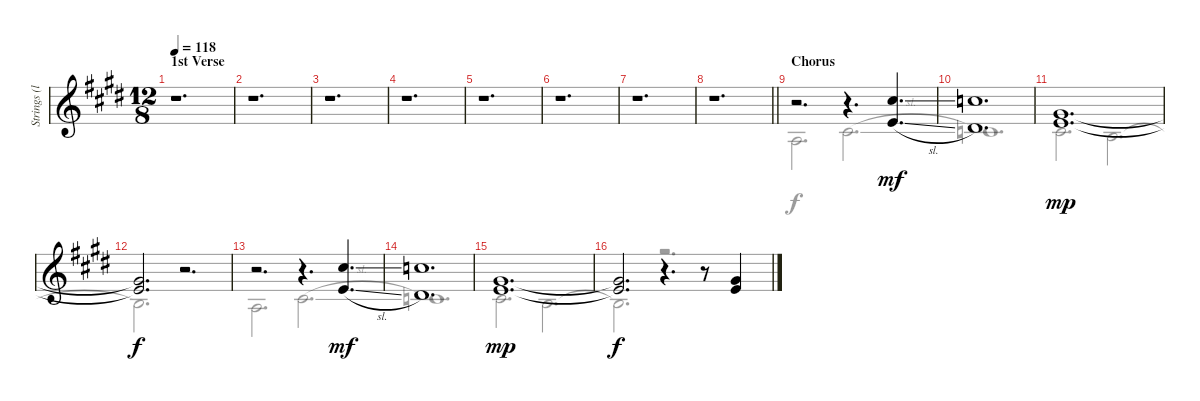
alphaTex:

\track ("Strings (left speaker)" "Strings (l") {instrument stringensemble1}
\staff {score}
\tuning (E4 B3 G3 D3 A2 E2) {hide}
\voice
\ts (12 8)
\section ("" "1st Verse")
\tempo 118
\clef g2
\ks c#minor
r.1{d dy mf instrument stringensemble1} |
r.1{d} |
r.1{d} |
r.1{d} |
r.1{d} |
r.1{d} |
r.1{d} |
\barLineRight lightlight
r.1{d} |
\section ("" "Chorus")
r.2{d} r.4{d} (9.1{sl} 5.2{sl}).4{d} |
(8.1 4.2).1{d} |
(4.1 5.2).1{d dy mp} |
(4.1{t} 5.2{t}).2{d dy f} r.2{d} |
r.2{d} r.4{d} (9.1{sl} 5.2{sl}).4{d dy mf} |
(8.1 4.2).1{d} |
(4.1 5.2).1{d dy mp} |
(4.1{t} 5.2{t}).2{d dy f} r.4{d} r.8 (4.1{sl} 5.2{h}).4
\voice
\clef g2
\ottava regular
\simile none
\ks c#minor
|
|
|
|
|
|
|
\barLineRight lightlight
|
7.4.2{d} 6.3{sl}.2{d} |
5.3.1{d} |
6.3.2{d} 4.3.2{d} |
4.3{t}.2{d} r.2{d} |
7.4.2{d} 6.3{sl}.2{d} |
5.3.1{d} |
6.3.2{d} 4.3.2{d} |
4.3{t}.2{d} r.2{d}
